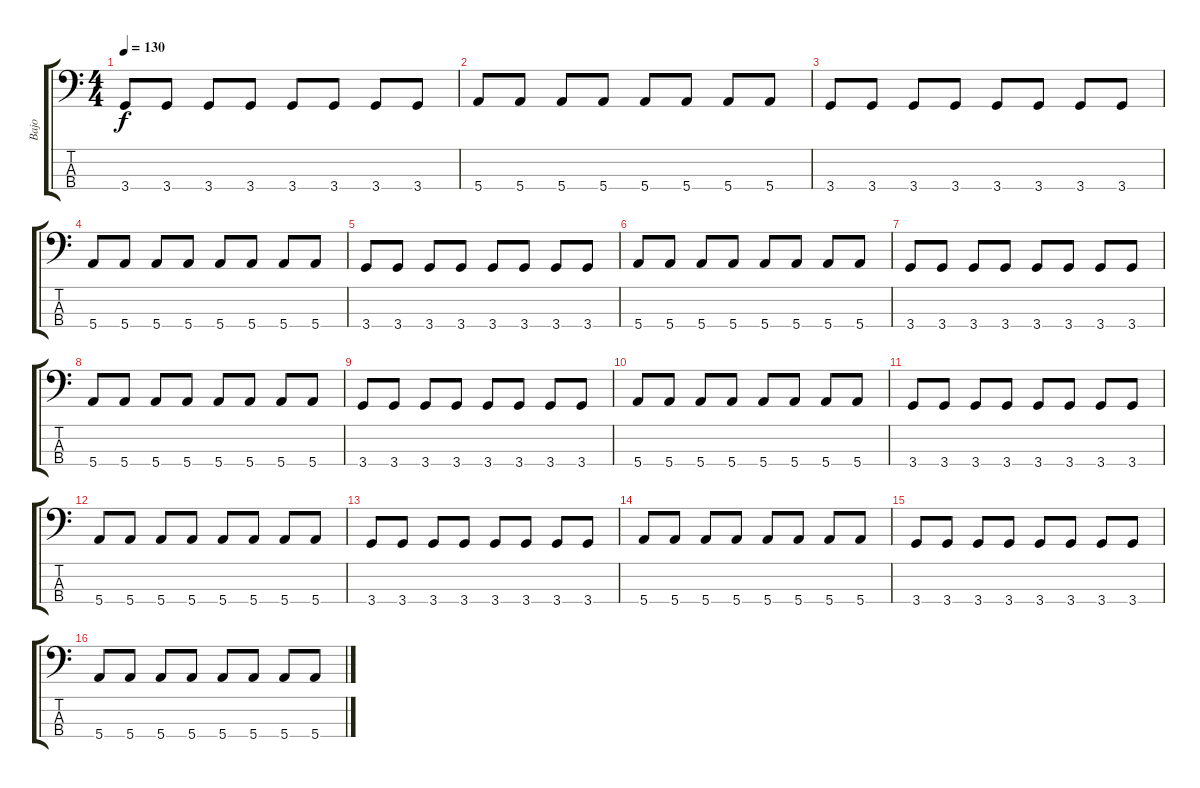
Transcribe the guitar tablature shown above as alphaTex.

\track ("Bajo" "Bajo") {instrument electricbasspick}
\staff {score tabs}
\tuning (G2 D2 A1 E1) {hide}
\ts (4 4)
\tempo 130
\clef f4
\ks c
3.4.8{dy f} 3.4.8 3.4.8 3.4.8 3.4.8 3.4.8 3.4.8 3.4.8 |
5.4.8 5.4.8 5.4.8 5.4.8 5.4.8 5.4.8 5.4.8 5.4.8 |
3.4.8 3.4.8 3.4.8 3.4.8 3.4.8 3.4.8 3.4.8 3.4.8 |
5.4.8 5.4.8 5.4.8 5.4.8 5.4.8 5.4.8 5.4.8 5.4.8 |
3.4.8 3.4.8 3.4.8 3.4.8 3.4.8 3.4.8 3.4.8 3.4.8 |
5.4.8 5.4.8 5.4.8 5.4.8 5.4.8 5.4.8 5.4.8 5.4.8 |
3.4.8 3.4.8 3.4.8 3.4.8 3.4.8 3.4.8 3.4.8 3.4.8 |
5.4.8 5.4.8 5.4.8 5.4.8 5.4.8 5.4.8 5.4.8 5.4.8 |
3.4.8 3.4.8 3.4.8 3.4.8 3.4.8 3.4.8 3.4.8 3.4.8 |
5.4.8 5.4.8 5.4.8 5.4.8 5.4.8 5.4.8 5.4.8 5.4.8 |
3.4.8 3.4.8 3.4.8 3.4.8 3.4.8 3.4.8 3.4.8 3.4.8 |
5.4.8 5.4.8 5.4.8 5.4.8 5.4.8 5.4.8 5.4.8 5.4.8 |
3.4.8 3.4.8 3.4.8 3.4.8 3.4.8 3.4.8 3.4.8 3.4.8 |
5.4.8 5.4.8 5.4.8 5.4.8 5.4.8 5.4.8 5.4.8 5.4.8 |
3.4.8 3.4.8 3.4.8 3.4.8 3.4.8 3.4.8 3.4.8 3.4.8 |
5.4.8 5.4.8 5.4.8 5.4.8 5.4.8 5.4.8 5.4.8 5.4.8
